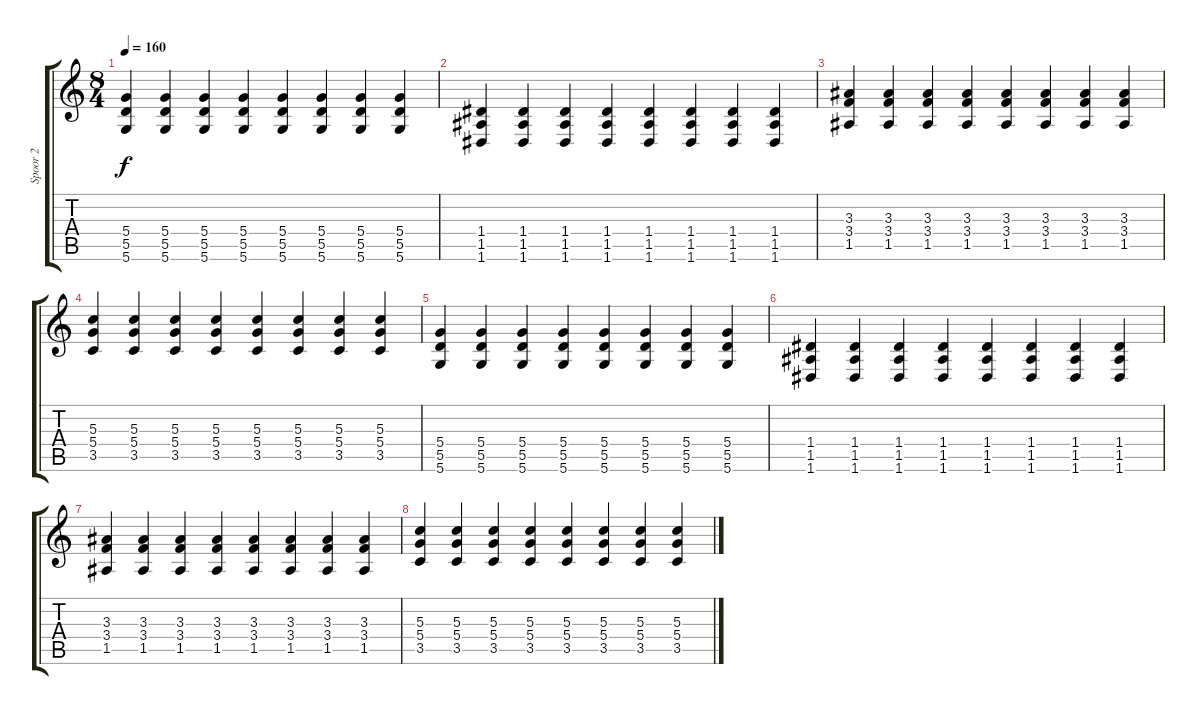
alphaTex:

\track ("Spoor 2" "Spoor 2") {instrument distortionguitar}
\staff {score tabs}
\tuning (E4 B3 G3 D3 A2 D2) {hide}
\ts (8 4)
\tempo 160
\clef g2
\ks c
(5.4 5.5 5.6).4{dy f} (5.4 5.5 5.6).4 (5.4 5.5 5.6).4 (5.4 5.5 5.6).4 (5.4 5.5 5.6).4 (5.4 5.5 5.6).4 (5.4 5.5 5.6).4 (5.4 5.5 5.6).4 |
(1.4 1.5 1.6).4 (1.4 1.5 1.6).4 (1.4 1.5 1.6).4 (1.4 1.5 1.6).4 (1.4 1.5 1.6).4 (1.4 1.5 1.6).4 (1.4 1.5 1.6).4 (1.4 1.5 1.6).4 |
(3.3 3.4 1.5).4 (3.3 3.4 1.5).4 (3.3 3.4 1.5).4 (3.3 3.4 1.5).4 (3.3 3.4 1.5).4 (3.3 3.4 1.5).4 (3.3 3.4 1.5).4 (3.3 3.4 1.5).4 |
(5.3 5.4 3.5).4 (5.3 5.4 3.5).4 (5.3 5.4 3.5).4 (5.3 5.4 3.5).4 (5.3 5.4 3.5).4 (5.3 5.4 3.5).4 (5.3 5.4 3.5).4 (5.3 5.4 3.5).4 |
(5.4 5.5 5.6).4 (5.4 5.5 5.6).4 (5.4 5.5 5.6).4 (5.4 5.5 5.6).4 (5.4 5.5 5.6).4 (5.4 5.5 5.6).4 (5.4 5.5 5.6).4 (5.4 5.5 5.6).4 |
(1.4 1.5 1.6).4 (1.4 1.5 1.6).4 (1.4 1.5 1.6).4 (1.4 1.5 1.6).4 (1.4 1.5 1.6).4 (1.4 1.5 1.6).4 (1.4 1.5 1.6).4 (1.4 1.5 1.6).4 |
(3.3 3.4 1.5).4 (3.3 3.4 1.5).4 (3.3 3.4 1.5).4 (3.3 3.4 1.5).4 (3.3 3.4 1.5).4 (3.3 3.4 1.5).4 (3.3 3.4 1.5).4 (3.3 3.4 1.5).4 |
(5.3 5.4 3.5).4 (5.3 5.4 3.5).4 (5.3 5.4 3.5).4 (5.3 5.4 3.5).4 (5.3 5.4 3.5).4 (5.3 5.4 3.5).4 (5.3 5.4 3.5).4 (5.3 5.4 3.5).4
